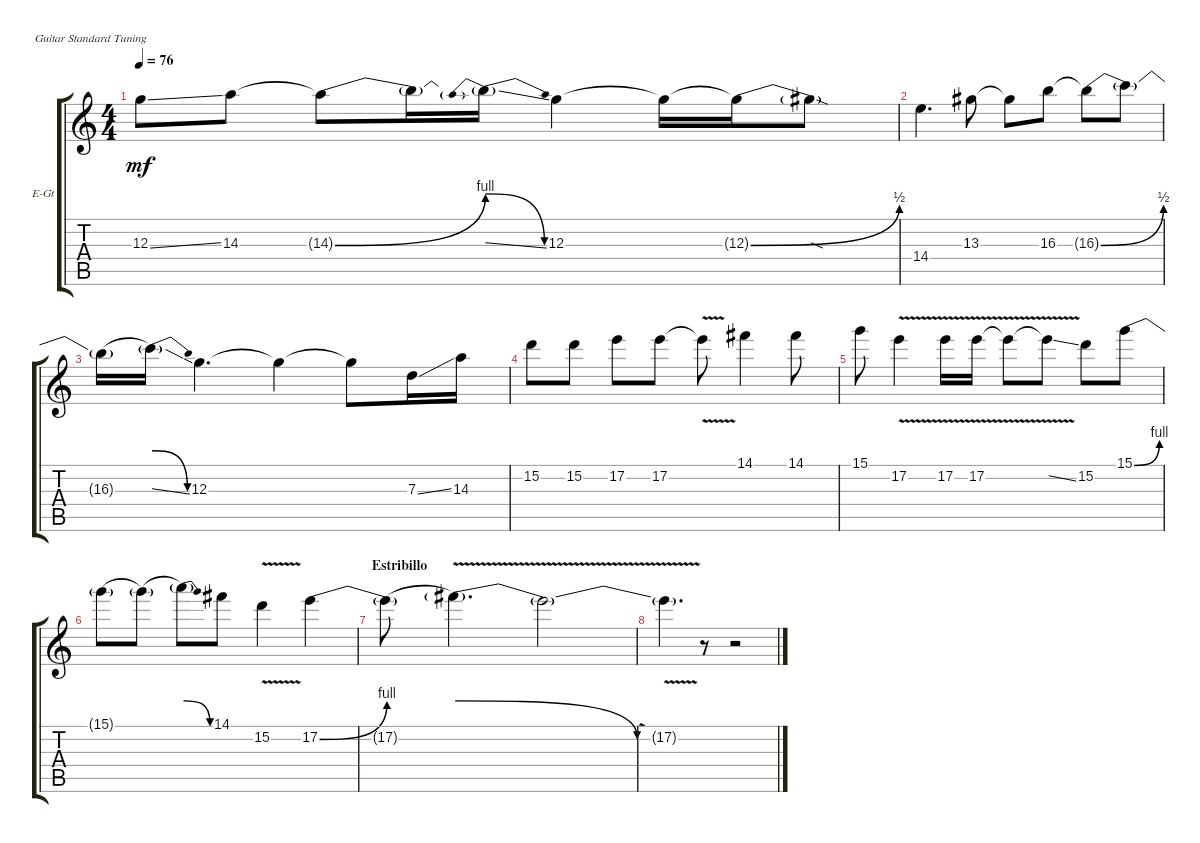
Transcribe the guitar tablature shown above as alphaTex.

\defaultSystemsLayout 4
\bracketExtendMode groupsimilarinstruments
\firstSystemTrackNameOrientation horizontal
\otherSystemsTrackNameOrientation horizontal
\track ("Synyster (Lead Guitar)" "E-Gt") {instrument distortionguitar}
\staff {score tabs}
\tuning (E4 B3 G3 D3 A2 E2)
\ts (4 4)
\tempo 76
\clef g2
\ks c
12.3{ss}.8{dy mf} 14.3.8 14.3{be (bend 0 0 15 4) t}.8 14.3{t}.16 14.3{be (prebendrelease 0 4 15 0) ss t}.16 12.3.4 12.3{t}.16 12.3{be (bend 0 0 15 2) t}.16 12.3{sod t}.8 |
14.4.4{d} 13.3.8 13.3{t}.8 16.3.8 16.3{be (bend 0 0 15 2) t}.8 16.3{t}.8 |
16.3{be (hold 0 0 60 0) t}.16 16.3{be (release 0 2 15 0) ss t}.16 12.3.4{d} 12.3{t}.4 12.3{t}.8 7.3{ss}.16 14.3.16 |
15.2.8 15.2.8 17.2.8 17.2.8 17.2{v t}.8 14.1.4 14.1.8 |
15.1.8 17.2{v}.4 17.2{v}.16 17.2{v}.16 17.2{v t}.8 17.2{v ss t}.8 15.2.8 15.1{be (bend 0 0 15 4)}.8 |
15.1{be (hold 0 0 60 0) t}.8 15.1{be (hold 0 0 60 0) t}.8 15.1{be (release 0 4 15 0) t}.8 14.1.8 15.2{v}.4 17.2{be (bend 0 0 15 4)}.4 |
\section ("" "Estribillo")
17.2{be (hold 0 0 60 0) t}.8 17.2{be (release 0 4 15 0) v t}.4{d} 17.2{v t}.2 |
17.2{v t}.4{d} r.8 r.2
